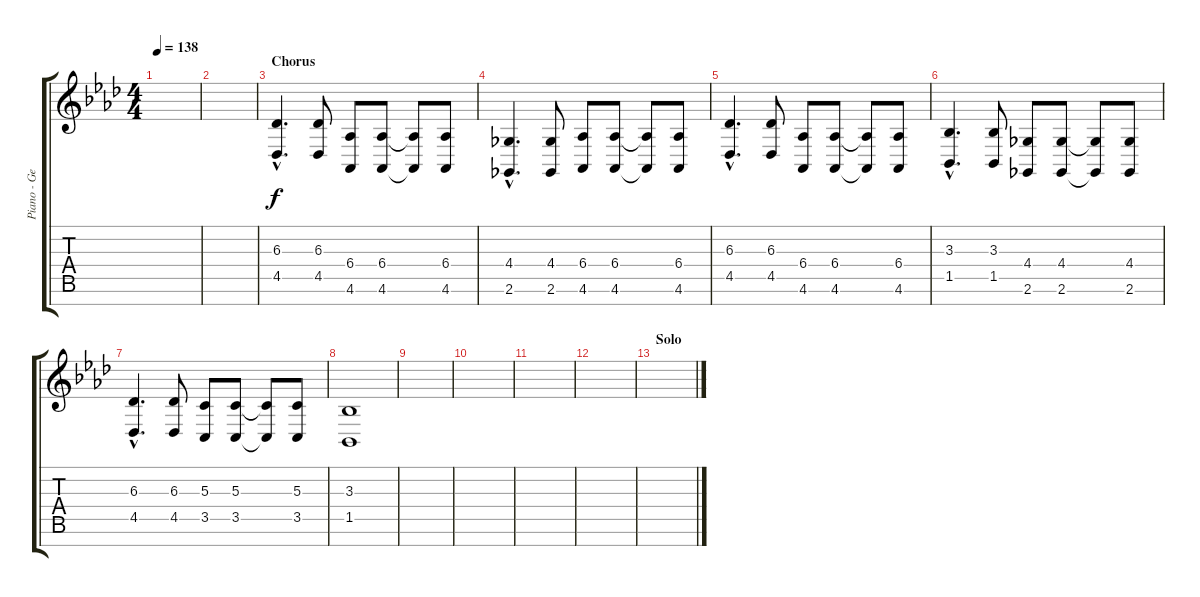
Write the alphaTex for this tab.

\track ("Piano - Geoff Downes" "Piano - Ge") {instrument electricgrandpiano}
\staff {score tabs}
\tuning (E4 B3 G3 D3 A2 E2 B1) {hide}
\ts (4 4)
\tempo 138
\clef g2
\ks ab
|
|
\section ("" "Chorus")
(6.3{hac} 4.5{hac}).4{d} (6.3 4.5).8 (6.4 4.6).8 (6.4 4.6).8 (6.4{t} 4.6{t}).8 (6.4 4.6).8 |
(4.4{hac} 2.6{hac}).4{d} (4.4 2.6).8 (6.4 4.6).8 (6.4 4.6).8 (6.4{t} 4.6{t}).8 (6.4 4.6).8 |
(6.3{hac} 4.5{hac}).4{d} (6.3 4.5).8 (6.4 4.6).8 (6.4 4.6).8 (6.4{t} 4.6{t}).8 (6.4 4.6).8 |
(3.3{hac} 1.5{hac}).4{d} (3.3 1.5).8 (4.4 2.6).8 (4.4 2.6).8 (4.4{t} 2.6{t}).8 (4.4 2.6).8 |
(6.3{hac} 4.5{hac}).4{d} (6.3 4.5).8 (5.3 3.5).8 (5.3 3.5).8 (5.3{t} 3.5{t}).8 (5.3 3.5).8 |
(3.3 1.5).1 |
|
|
|
|
\section ("" "Solo")
